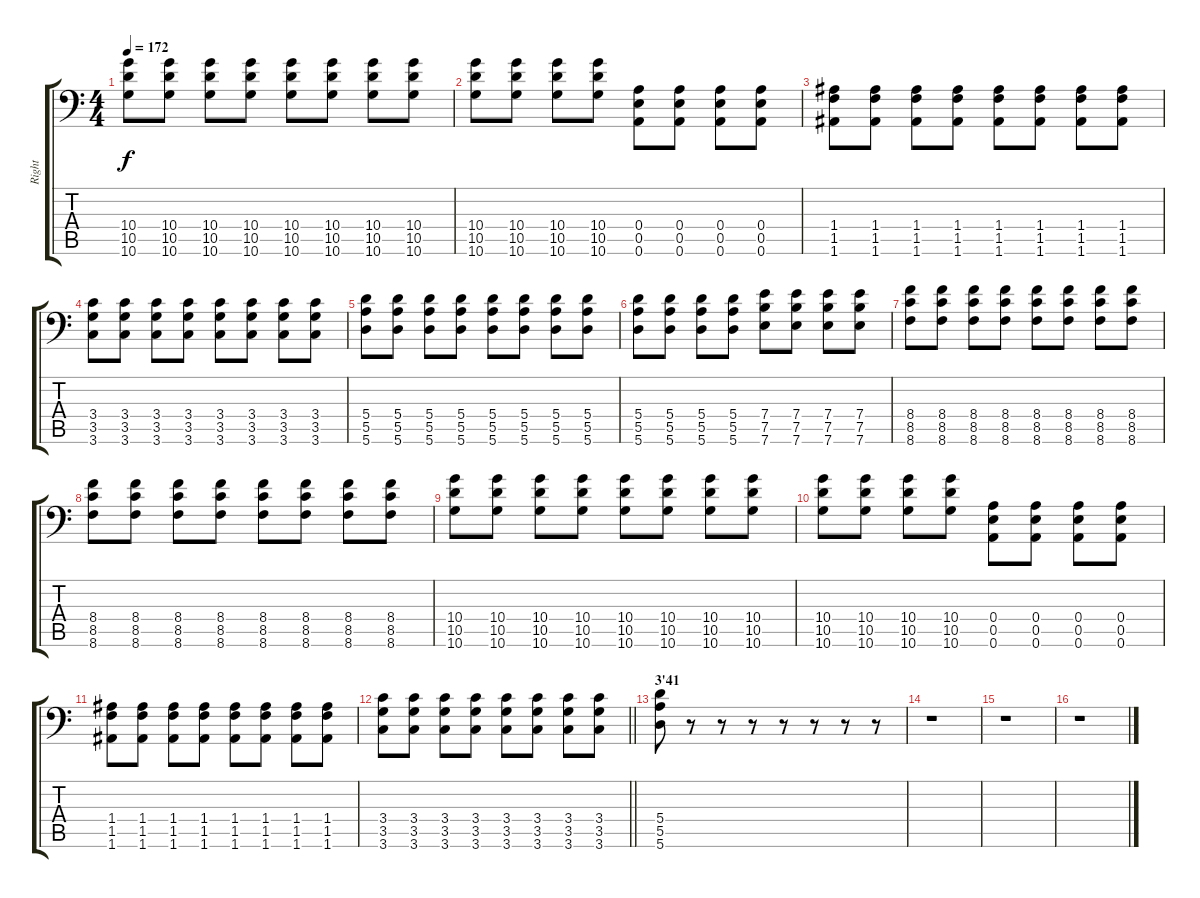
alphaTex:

\track ("Right" "Right") {instrument distortionguitar}
\staff {score tabs}
\tuning (B3 Gb3 D3 A2 E2 A1) {hide}
\ts (4 4)
\tempo 172
\clef f4
\ks c
(10.4 10.5 10.6).8{dy f} (10.4 10.5 10.6).8 (10.4 10.5 10.6).8 (10.4 10.5 10.6).8 (10.4 10.5 10.6).8 (10.4 10.5 10.6).8 (10.4 10.5 10.6).8 (10.4 10.5 10.6).8 |
(10.4 10.5 10.6).8 (10.4 10.5 10.6).8 (10.4 10.5 10.6).8 (10.4 10.5 10.6).8 (0.4 0.5 0.6).8 (0.4 0.5 0.6).8 (0.4 0.5 0.6).8 (0.4 0.5 0.6).8 |
(1.4 1.5 1.6).8 (1.4 1.5 1.6).8 (1.4 1.5 1.6).8 (1.4 1.5 1.6).8 (1.4 1.5 1.6).8 (1.4 1.5 1.6).8 (1.4 1.5 1.6).8 (1.4 1.5 1.6).8 |
(3.4 3.5 3.6).8 (3.4 3.5 3.6).8 (3.4 3.5 3.6).8 (3.4 3.5 3.6).8 (3.4 3.5 3.6).8 (3.4 3.5 3.6).8 (3.4 3.5 3.6).8 (3.4 3.5 3.6).8 |
(5.4 5.5 5.6).8 (5.4 5.5 5.6).8 (5.4 5.5 5.6).8 (5.4 5.5 5.6).8 (5.4 5.5 5.6).8 (5.4 5.5 5.6).8 (5.4 5.5 5.6).8 (5.4 5.5 5.6).8 |
(5.4 5.5 5.6).8 (5.4 5.5 5.6).8 (5.4 5.5 5.6).8 (5.4 5.5 5.6).8 (7.4 7.5 7.6).8 (7.4 7.5 7.6).8 (7.4 7.5 7.6).8 (7.4 7.5 7.6).8 |
(8.4 8.5 8.6).8 (8.4 8.5 8.6).8 (8.4 8.5 8.6).8 (8.4 8.5 8.6).8 (8.4 8.5 8.6).8 (8.4 8.5 8.6).8 (8.4 8.5 8.6).8 (8.4 8.5 8.6).8 |
(8.4 8.5 8.6).8 (8.4 8.5 8.6).8 (8.4 8.5 8.6).8 (8.4 8.5 8.6).8 (8.4 8.5 8.6).8 (8.4 8.5 8.6).8 (8.4 8.5 8.6).8 (8.4 8.5 8.6).8 |
(10.4 10.5 10.6).8 (10.4 10.5 10.6).8 (10.4 10.5 10.6).8 (10.4 10.5 10.6).8 (10.4 10.5 10.6).8 (10.4 10.5 10.6).8 (10.4 10.5 10.6).8 (10.4 10.5 10.6).8 |
(10.4 10.5 10.6).8 (10.4 10.5 10.6).8 (10.4 10.5 10.6).8 (10.4 10.5 10.6).8 (0.4 0.5 0.6).8 (0.4 0.5 0.6).8 (0.4 0.5 0.6).8 (0.4 0.5 0.6).8 |
(1.4 1.5 1.6).8 (1.4 1.5 1.6).8 (1.4 1.5 1.6).8 (1.4 1.5 1.6).8 (1.4 1.5 1.6).8 (1.4 1.5 1.6).8 (1.4 1.5 1.6).8 (1.4 1.5 1.6).8 |
\barLineRight lightlight
(3.4 3.5 3.6).8 (3.4 3.5 3.6).8 (3.4 3.5 3.6).8 (3.4 3.5 3.6).8 (3.4 3.5 3.6).8 (3.4 3.5 3.6).8 (3.4 3.5 3.6).8 (3.4 3.5 3.6).8 |
\section ("" "3'41")
(5.4 5.5 5.6).8 r.8 r.8 r.8 r.8 r.8 r.8 r.8 |
r.1 |
r.1 |
r.1
